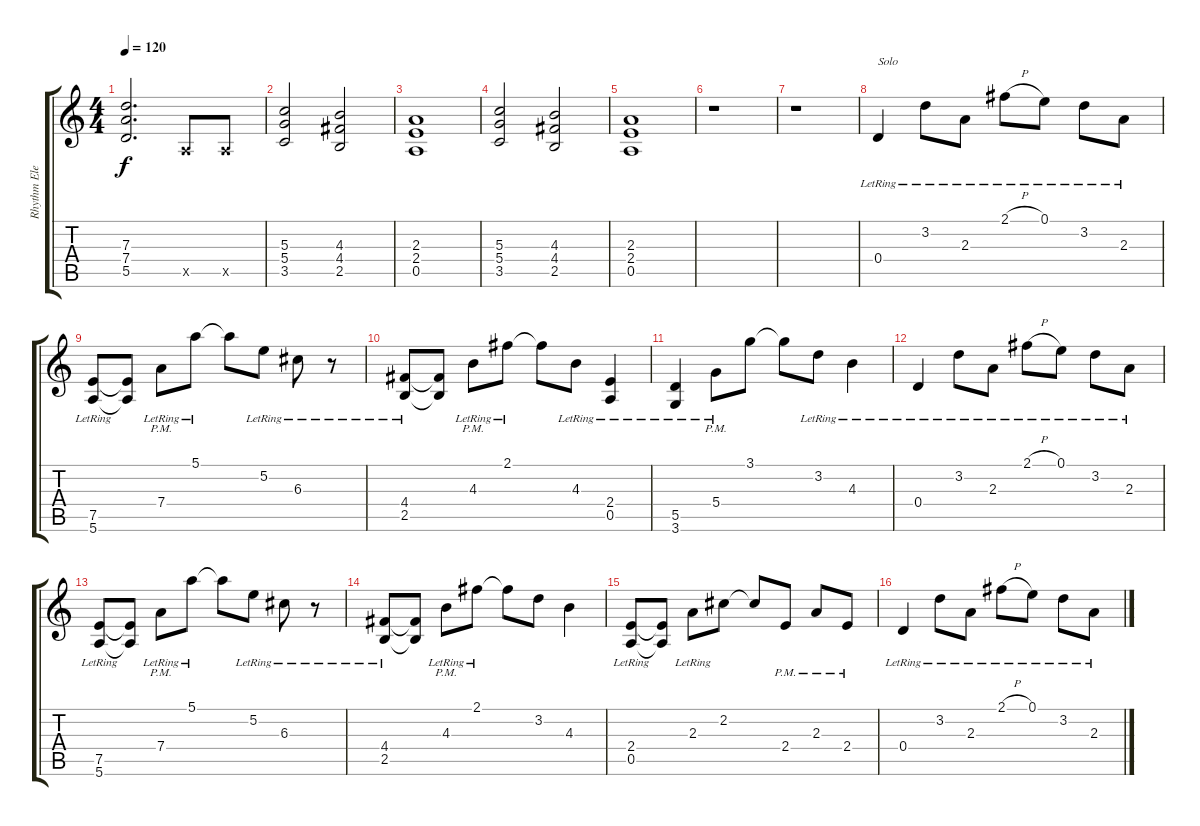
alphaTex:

\track ("Rhythm Elect" "Rhythm Ele") {instrument distortionguitar}
\staff {score tabs}
\tuning (E4 B3 G3 D3 A2 E2) {hide}
\ts (4 4)
\tempo 120
\clef g2
\ks c
(7.3 7.4 5.5).2{d dy f} 0.5{x}.8 0.5{x}.8 |
(5.3 5.4 3.5).2 (4.3 4.4 2.5).2 |
(2.3 2.4 0.5).1 |
(5.3 5.4 3.5).2 (4.3 4.4 2.5).2 |
(2.3 2.4 0.5).1 |
r.1 |
r.1 |
0.4{lr}.4{txt "Solo"} 3.2{lr}.8 2.3{lr}.8 2.1{h lr}.8 0.1{lr}.8 3.2{lr}.8 2.3{lr}.8 |
(7.5 5.6{lr}).8 (7.5{t} 5.6{t}).8 7.4{pm lr}.8 5.1{lr}.8 5.1{t}.8 5.2{lr}.8 6.3{lr}.8 r.8 |
(4.4 2.5{lr}).8 (4.4{t} 2.5{t}).8 4.3{pm lr}.8 2.1{lr}.8 2.1{t}.8 4.3{lr}.8 (2.4 0.5{lr}).4 |
(5.5 3.6{lr}).4 5.4{pm lr}.8 3.1.8 3.1{t}.8 3.2{lr}.8 4.3{lr}.4 |
0.4{lr}.4 3.2{lr}.8 2.3{lr}.8 2.1{h lr}.8 0.1{lr}.8 3.2{lr}.8 2.3{lr}.8 |
(7.5 5.6{lr}).8 (7.5{t} 5.6{t}).8 7.4{pm lr}.8 5.1{lr}.8 5.1{t}.8 5.2{lr}.8 6.3{lr}.8 r.8 |
(4.4 2.5{lr}).8 (4.4{t} 2.5{t}).8 4.3{pm lr}.8 2.1{lr}.8 2.1{t}.8 3.2.8 4.3.4 |
(2.4{lr} 0.5{lr}).8 (2.4{t} 0.5{t}).8 2.3{lr}.8 2.2.8 2.2{t}.8 2.4{pm}.8 2.3{pm}.8 2.4{pm}.8 |
0.4{lr}.4 3.2{lr}.8 2.3{lr}.8 2.1{h lr}.8 0.1{lr}.8 3.2{lr}.8 2.3{lr}.8
